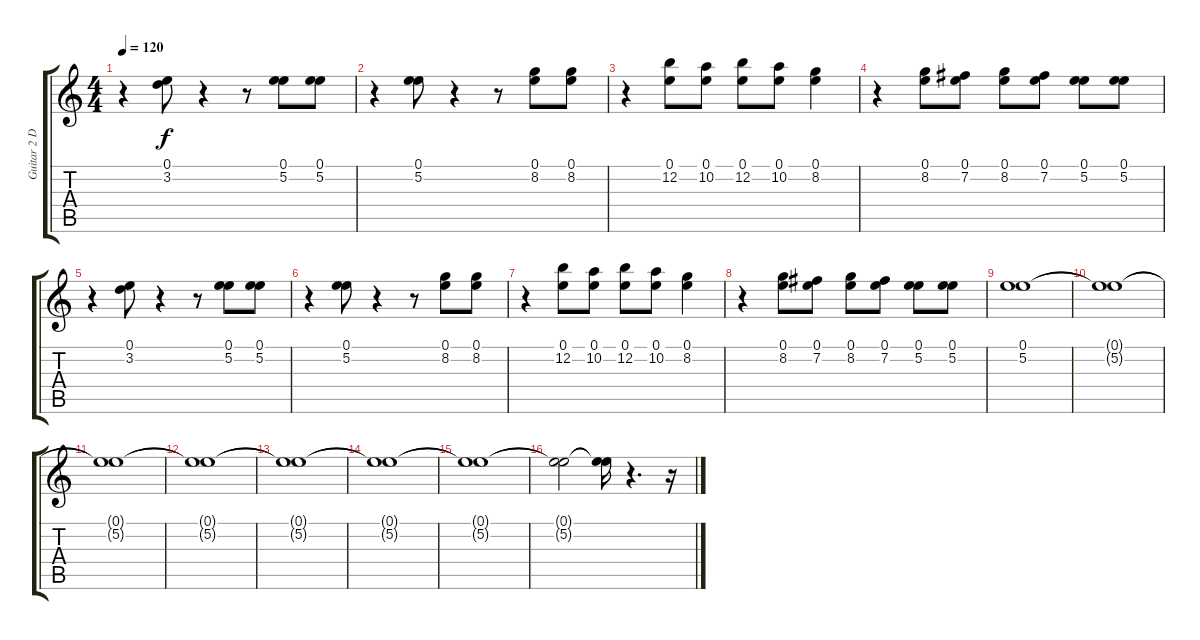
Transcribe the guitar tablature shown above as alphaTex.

\track ("Guitar 2 Distortion" "Guitar 2 D") {instrument distortionguitar}
\staff {score tabs}
\tuning (E4 B3 G3 D3 A2 D2) {hide}
\ts (4 4)
\tempo 120
\clef g2
\ks c
r.4{dy f} (0.1 3.2).8 r.4 r.8 (0.1 5.2).8 (0.1 5.2).8 |
r.4 (0.1 5.2).8 r.4 r.8 (0.1 8.2).8 (0.1 8.2).8 |
r.4 (0.1 12.2).8 (0.1 10.2).8 (0.1 12.2).8 (0.1 10.2).8 (0.1 8.2).4 |
r.4 (0.1 8.2).8 (0.1 7.2).8 (0.1 8.2).8 (0.1 7.2).8 (0.1 5.2).8 (0.1 5.2).8 |
r.4 (0.1 3.2).8 r.4 r.8 (0.1 5.2).8 (0.1 5.2).8 |
r.4 (0.1 5.2).8 r.4 r.8 (0.1 8.2).8 (0.1 8.2).8 |
r.4 (0.1 12.2).8 (0.1 10.2).8 (0.1 12.2).8 (0.1 10.2).8 (0.1 8.2).4 |
r.4 (0.1 8.2).8 (0.1 7.2).8 (0.1 8.2).8 (0.1 7.2).8 (0.1 5.2).8 (0.1 5.2).8 |
(0.1 5.2).1 |
(0.1{t} 5.2{t}).1 |
(0.1{t} 5.2{t}).1 |
(0.1{t} 5.2{t}).1 |
(0.1{t} 5.2{t}).1 |
(0.1{t} 5.2{t}).1 |
(0.1{t} 5.2{t}).1 |
(0.1{t} 5.2{t}).2 (0.1{t} 5.2{t}).16 r.4{d} r.16
